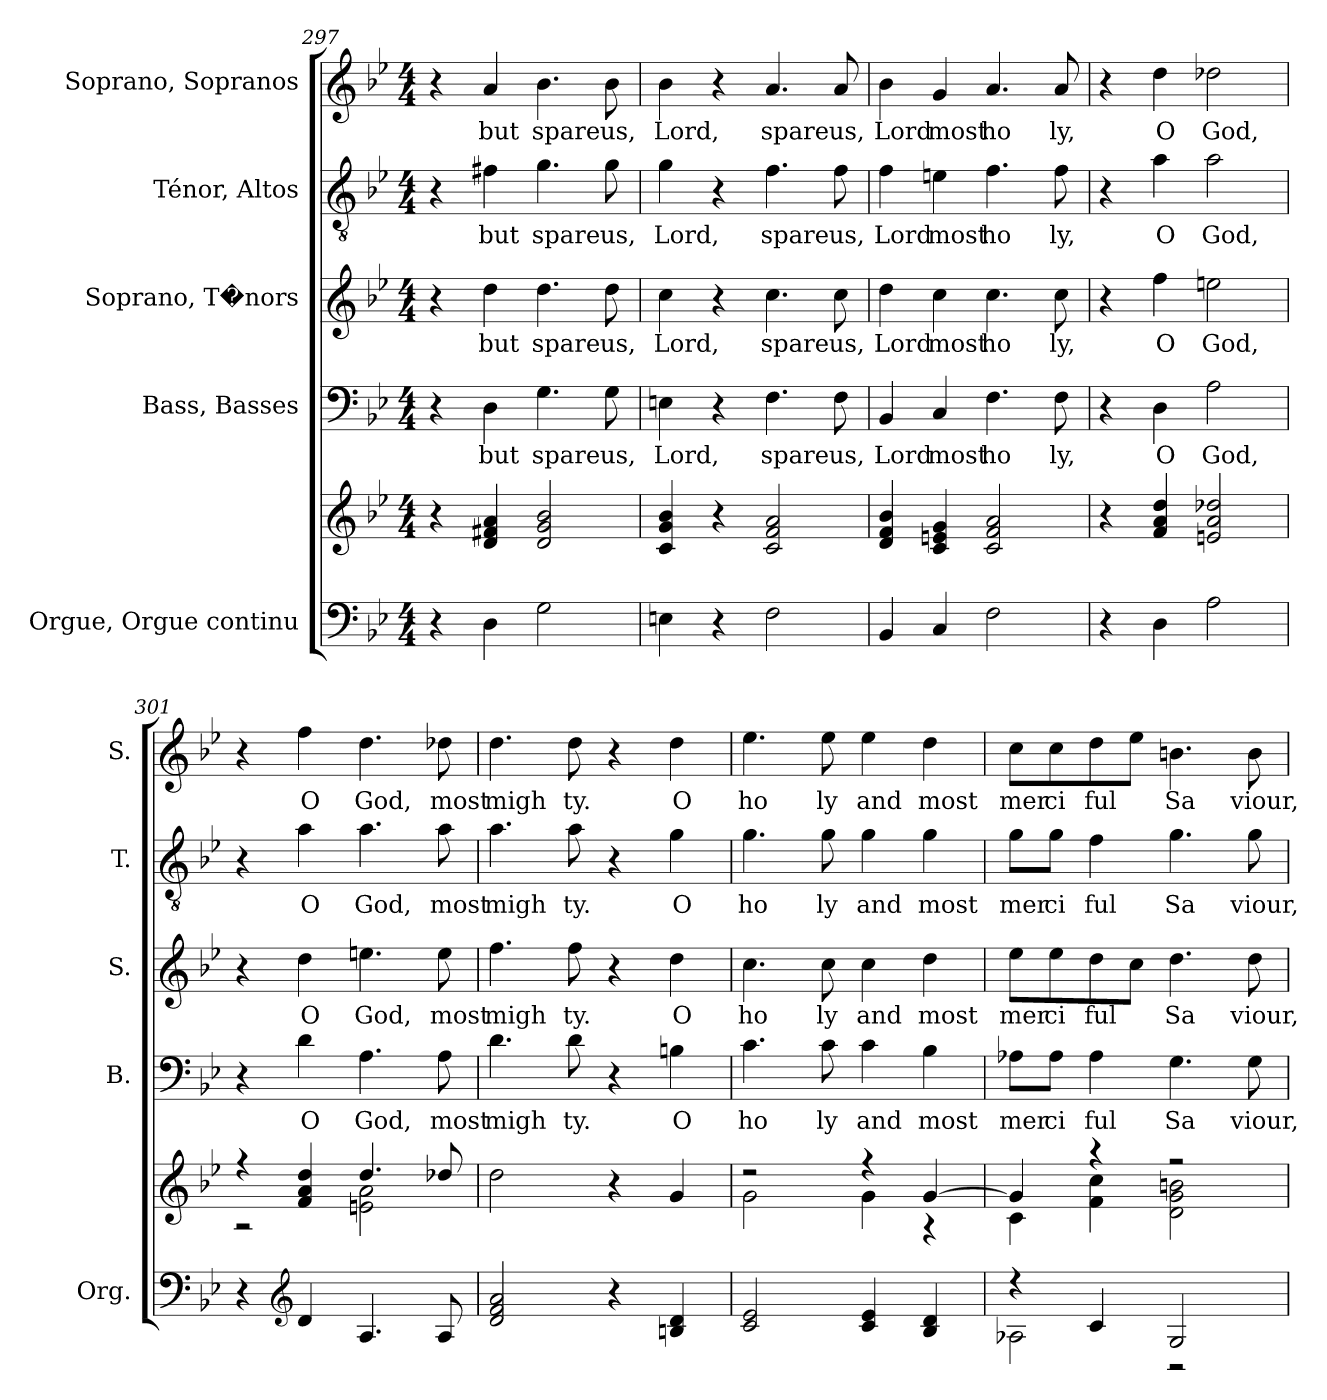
**kern	**kern	**kern	**text	**kern	**text	**kern	**text	**kern	**text
*part5	*part5	*part4	*part4	*part3	*part3	*part2	*part2	*part1	*part1
*staff6	*staff5	*staff4	*staff4	*staff3	*staff3	*staff2	*staff2	*staff1	*staff1
*I"Orgue, Orgue continu	*	*I"Bass, Basses	*	*I"Soprano, T�nors	*	*I"Ténor, Altos	*	*I"Soprano, Sopranos	*
*I'Org.	*	*I'B.	*	*I'S.	*	*I'T.	*	*I'S.	*
*clefF4	*clefG2	*clefF4	*	*clefG2	*	*clefGv2	*	*clefG2	*
*k[b-e-]	*k[b-e-]	*k[b-e-]	*	*k[b-e-]	*	*k[b-e-]	*	*k[b-e-]	*
*M4/4	*M4/4	*M4/4	*	*M4/4	*	*M4/4	*	*M4/4	*
=297	=297	=297	=297	=297	=297	=297	=297	=297	=297
4r	4r	4r	.	4r	.	4r	.	4r	.
!	!	!	!LO:LY:b	!	!LO:LY:b	!	!LO:LY:b	!	!LO:LY:b
4D\	4d/ 4f#X/ 4a/	4D\	but	4dd\	but	4f#X\	but	4a/	but
!	!	!	!LO:LY:b	!	!LO:LY:b	!	!LO:LY:b	!	!LO:LY:b
2G\	2d/ 2g/ 2b-/	4.G\	spare	4.dd\	spare	4.g\	spare	4.b-\	spare
!	!	!	!LO:LY:b	!	!LO:LY:b	!	!LO:LY:b	!	!LO:LY:b
.	.	8G\	us,	8dd\	us,	8g\	us,	8b-\	us,
=298	=298	=298	=298	=298	=298	=298	=298	=298	=298
!	!	!	!LO:LY:b	!	!LO:LY:b	!	!LO:LY:b	!	!LO:LY:b
4En\	4c/ 4g/ 4b-/	4En\	Lord,	4cc\	Lord,	4g\	Lord,	4b-\	Lord,
4r	4r	4r	.	4r	.	4r	.	4r	.
!	!	!	!LO:LY:b	!	!LO:LY:b	!	!LO:LY:b	!	!LO:LY:b
2F\	2c/ 2f/ 2a/	4.F\	spare	4.cc\	spare	4.f\	spare	4.a/	spare
!	!	!	!LO:LY:b	!	!LO:LY:b	!	!LO:LY:b	!	!LO:LY:b
.	.	8F\	us,	8cc\	us,	8f\	us,	8a/	us,
!!LO:PB:g=z
=299	=299	=299	=299	=299	=299	=299	=299	=299	=299
!	!	!	!LO:LY:b	!	!LO:LY:b	!	!LO:LY:b	!	!LO:LY:b
4BB-/	4d/ 4f/ 4b-/	4BB-/	Lord	4dd\	Lord	4f\	Lord	4b-\	Lord
!	!	!	!LO:LY:b	!	!LO:LY:b	!	!LO:LY:b	!	!LO:LY:b
4C/	4c/ 4en/ 4g/	4C/	most	4cc\	most	4en\	most	4g/	most
!	!	!	!LO:LY:b	!	!LO:LY:b	!	!LO:LY:b	!	!LO:LY:b
2F\	2c/ 2f/ 2a/	4.F\	ho	4.cc\	ho	4.f\	ho	4.a/	ho
!	!	!	!LO:LY:b	!	!LO:LY:b	!	!LO:LY:b	!	!LO:LY:b
.	.	8F\	ly,	8cc\	ly,	8f\	ly,	8a/	ly,
=300	=300	=300	=300	=300	=300	=300	=300	=300	=300
4r	4r	4r	.	4r	.	4r	.	4r	.
!	!	!	!LO:LY:b	!	!LO:LY:b	!	!LO:LY:b	!	!LO:LY:b
4D\	4f/ 4a/ 4dd/	4D\	O	4ff\	O	4a\	O	4dd\	O
!	!	!	!LO:LY:b	!	!LO:LY:b	!	!LO:LY:b	!	!LO:LY:b
2A\	2en/ 2a/ 2dd-X/	2A\	God,	2een\	God,	2a\	God,	2dd-X\	God,
=301	=301	=301	=301	=301	=301	=301	=301	=301	=301
*	*^	*	*	*	*	*	*	*	*
4r	4r	2r	4r	.	4r	.	4r	.	4r	.
*clefG2	*	*	*	*	*	*	*	*	*	*
!	!	!	!	!LO:LY:b	!	!LO:LY:b	!	!LO:LY:b	!	!LO:LY:b
4d/	4f/ 4a/ 4dd/	.	4d\	O	4dd\	O	4a\	O	4ff\	O
!	!	!	!	!LO:LY:b	!	!LO:LY:b	!	!LO:LY:b	!	!LO:LY:b
4.A/	4.dd/	2en\ 2a\	4.A\	God,	4.een\	God,	4.a\	God,	4.dd\	God,
!	!	!	!	!LO:LY:b	!	!LO:LY:b	!	!LO:LY:b	!	!LO:LY:b
8A/	8dd-X/	.	8A\	most	8ee\	most	8a\	most	8dd-X\	most
*	*v	*v	*	*	*	*	*	*	*	*
=302	=302	=302	=302	=302	=302	=302	=302	=302	=302
!	!	!	!LO:LY:b	!	!LO:LY:b	!	!LO:LY:b	!	!LO:LY:b
2d/ 2f/ 2a/	2dd\	4.d\	migh	4.ff\	migh	4.a\	migh	4.dd\	migh
!	!	!	!LO:LY:b	!	!LO:LY:b	!	!LO:LY:b	!	!LO:LY:b
.	.	8d\	ty.	8ff\	ty.	8a\	ty.	8dd\	ty.
4r	4r	4r	.	4r	.	4r	.	4r	.
!	!	!	!LO:LY:b	!	!LO:LY:b	!	!LO:LY:b	!	!LO:LY:b
4Bn/ 4d/	4g/	4Bn\	O	4dd\	O	4g\	O	4dd\	O
=303	=303	=303	=303	=303	=303	=303	=303	=303	=303
*	*^	*	*	*	*	*	*	*	*
!	!	!	!	!LO:LY:b	!	!LO:LY:b	!	!LO:LY:b	!	!LO:LY:b
2c/ 2e-/	2r	2g\	4.c\	ho	4.cc\	ho	4.g\	ho	4.ee-\	ho
!	!	!	!	!LO:LY:b	!	!LO:LY:b	!	!LO:LY:b	!	!LO:LY:b
.	.	.	8c\	ly	8cc\	ly	8g\	ly	8ee-\	ly
!	!	!	!	!LO:LY:b	!	!LO:LY:b	!	!LO:LY:b	!	!LO:LY:b
4c/ 4e-/	4r	4g\	4c\	and	4cc\	and	4g\	and	4ee-\	and
!	!	!	!	!LO:LY:b	!	!LO:LY:b	!	!LO:LY:b	!	!LO:LY:b
4B-/ 4d/	[4g/	4r	4B-\	most	4dd\	most	4g\	most	4dd\	most
!!LO:LB:g=z
=304	=304	=304	=304	=304	=304	=304	=304	=304	=304	=304
*^	*	*	*	*	*	*	*	*	*	*
!	!	!	!	!	!LO:LY:b	!	!LO:LY:b	!	!LO:LY:b	!	!LO:LY:b
4r	2A-X\	4g/]	4c\	8A-X\L	mer	8ee-\L	mer	8g\L	mer	8cc\L	mer
!	!	!	!	!	!LO:LY:b	!	!LO:LY:b	!	!LO:LY:b	!	!LO:LY:b
.	.	.	.	8A-\J	ci	8ee-\	ci	8g\J	ci	8cc\	ci
!	!	!	!	!	!LO:LY:b	!	!LO:LY:b	!	!LO:LY:b	!	!LO:LY:b
4c/	.	4r	4f\ 4cc\	4A-\	ful	8dd\	ful	4f\	ful	8dd\	ful
.	.	.	.	.	.	8cc\J	.	.	.	8ee-\J	.
!	!	!	!	!	!LO:LY:b	!	!LO:LY:b	!	!LO:LY:b	!	!LO:LY:b
2G/	2r	2r	2d\ 2g\ 2bn\	4.G\	Sa	4.dd\	Sa	4.g\	Sa	4.bn\	Sa
!	!	!	!	!	!LO:LY:b	!	!LO:LY:b	!	!LO:LY:b	!	!LO:LY:b
.	.	.	.	8G\	viour,	8dd\	viour,	8g\	viour,	8b\	viour,
*v	*v	*	*	*	*	*	*	*	*	*	*
*	*v	*v	*	*	*	*	*	*	*	*
=	=	=	=	=	=	=	=	=	=
*-	*-	*-	*-	*-	*-	*-	*-	*-	*-
